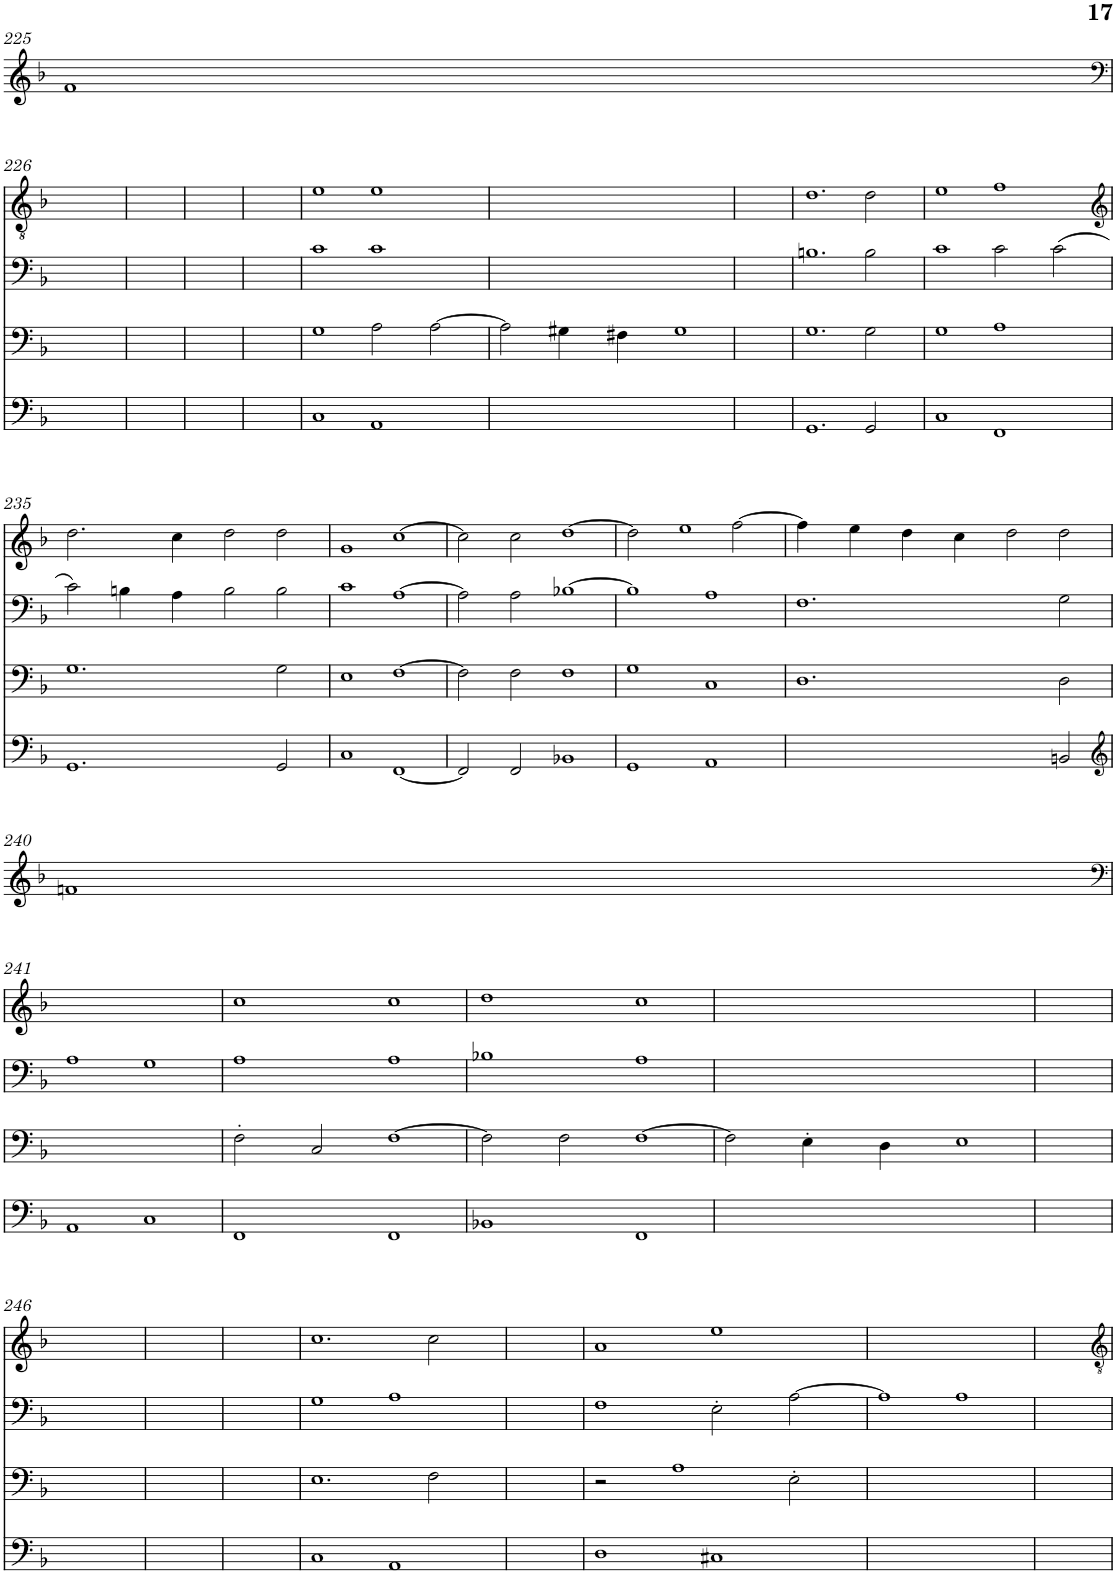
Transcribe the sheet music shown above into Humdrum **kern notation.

**kern	**kern	**kern	**kern
*part4	*part3	*part2	*part1
*staff4	*staff3	*staff2	*staff1
*I"Voice	*I"Voice	*I"Voice	*I"Voice
*I'V	*I'V	*I'V	*I'V
!!LO:PB:g=z
*clefG2	*clefF4	*clefF4	*clefGv2
*k[b-]	*k[b-]	*k[b-]	*k[b-]
*M2/2	*M2/2	*M2/2	*M2/2
*met(c|)	*met(c|)	*met(c|)	*met(c|)
=225	=225	=225	=225
1f	1ryy	1ryy	1ryy
!!LO:LB:g=z
=226	=226	=226	=226
*clefF4	*	*	*
1ryy	1ryy	1ryy	1ryy
=227	=227	=227	=227
1ryy	1ryy	1ryy	1ryy
=228	=228	=228	=228
1ryy	1ryy	1ryy	1ryy
=229	=229	=229	=229
1ryy	1ryy	1ryy	1ryy
=230	=230	=230	=230
1C	1G	1c	1e
1AA	2A\	1c	1e
.	[>2A\	.	.
=231	=231	=231	=231
1ryy	2A\]	1ryy	1ryy
.	4G#X\	.	.
.	4F#X\	.	.
1ryy	1G#	1ryy	1ryy
=232	=232	=232	=232
1ryy	1ryy	1ryy	1ryy
=233	=233	=233	=233
[1GG	[1G	[1Bn	[1d
2ryy	2ryy	2ryy	2ryy
2GG/	2G\	2B\	2d\
=234	=234	=234	=234
1C	1G	1c	1e
2GG]	2G]	2B]	2d]
1FF	1A	2c\	1f
.	.	(>2c\	.
!!LO:LB:g=z
=235	=235	=235	=235
*	*	*	*clefG2
[1GG	[1G	2c\)	2.dd\
.	.	4Bn\	.
.	.	4A\	4cc\
2ryy	2ryy	2B\	2dd\
2GG/	2G\	2B\	2dd\
=236	=236	=236	=236
1C	1E	1c	1g
2GG]	2G]	[>1A	[>1cc
[<1FF	[>1F	.	.
.	.	2ryy	2ryy
=237	=237	=237	=237
2FF/]	2F\]	2A\]	2cc\]
2FF/	2F\	2A\	2cc\
1BB-X	1F	[>1B-X	[>1dd
=238	=238	=238	=238
1GG	1G	1B-]	2dd\]
.	.	.	[2ee
1AA	1C	1A	2ryy
.	.	.	[>2ff\
=239	=239	=239	=239
1ryy	[1D	[1F	4ff\]
.	.	.	2ee]
.	.	.	4ee\
2ryy	2ryy	2ryy	4dd\
.	.	.	4cc\
2BBn/	2D\	2G\	2dd\
2ryy	2ryy	2ryy	2dd\
!!LO:LB:g=z
=240	=240	=240	=240
*clefG2	*	*	*
1fn	1ryy	1ryy	1ryy
2ryy	2D]	2F]	2ryy
!!LO:LB:g=z
=241	=241	=241	=241
*clefF4	*	*	*
1AA	1ryy	1A	1ryy
1C	1ryy	1G	1ryy
=242	=242	=242	=242
1FF	2F'\	1A	1cc
.	2C/	.	.
1FF	[>1F	1A	1cc
=243	=243	=243	=243
1BB-X	2F\]	1B-X	1dd
.	2F\	.	.
1FF	[>1F	1A	1cc
=244	=244	=244	=244
1ryy	2F\]	1ryy	1ryy
.	4E'\	.	.
.	4D\	.	.
1ryy	1E	1ryy	1ryy
=245	=245	=245	=245
1ryy	1ryy	1ryy	1ryy
!!LO:LB:g=z
=246	=246	=246	=246
1ryy	1ryy	1ryy	1ryy
=247	=247	=247	=247
1ryy	1ryy	1ryy	1ryy
=248	=248	=248	=248
1ryy	1ryy	1ryy	1ryy
=249	=249	=249	=249
1C	[1E	1G	[1cc
1AA	2ryy	1A	2ryy
.	2F\	.	2cc\
=250	=250	=250	=250
1ryy	1ryy	1ryy	1ryy
2ryy	2E]	2ryy	2cc]
=251	=251	=251	=251
1D	2r	1F	1a
.	[2A	.	.
1C#X	2ryy	2E'\	1ee
.	2E'\	[>2A\	.
=252	=252	=252	=252
1ryy	1ryy	1A]	1ryy
1ryy	2A]	1A	1ryy
.	2ryy	.	.
=253	=253	=253	=253
1ryy	1ryy	1ryy	1ryy
=	=	=	=
*-	*-	*-	*-
